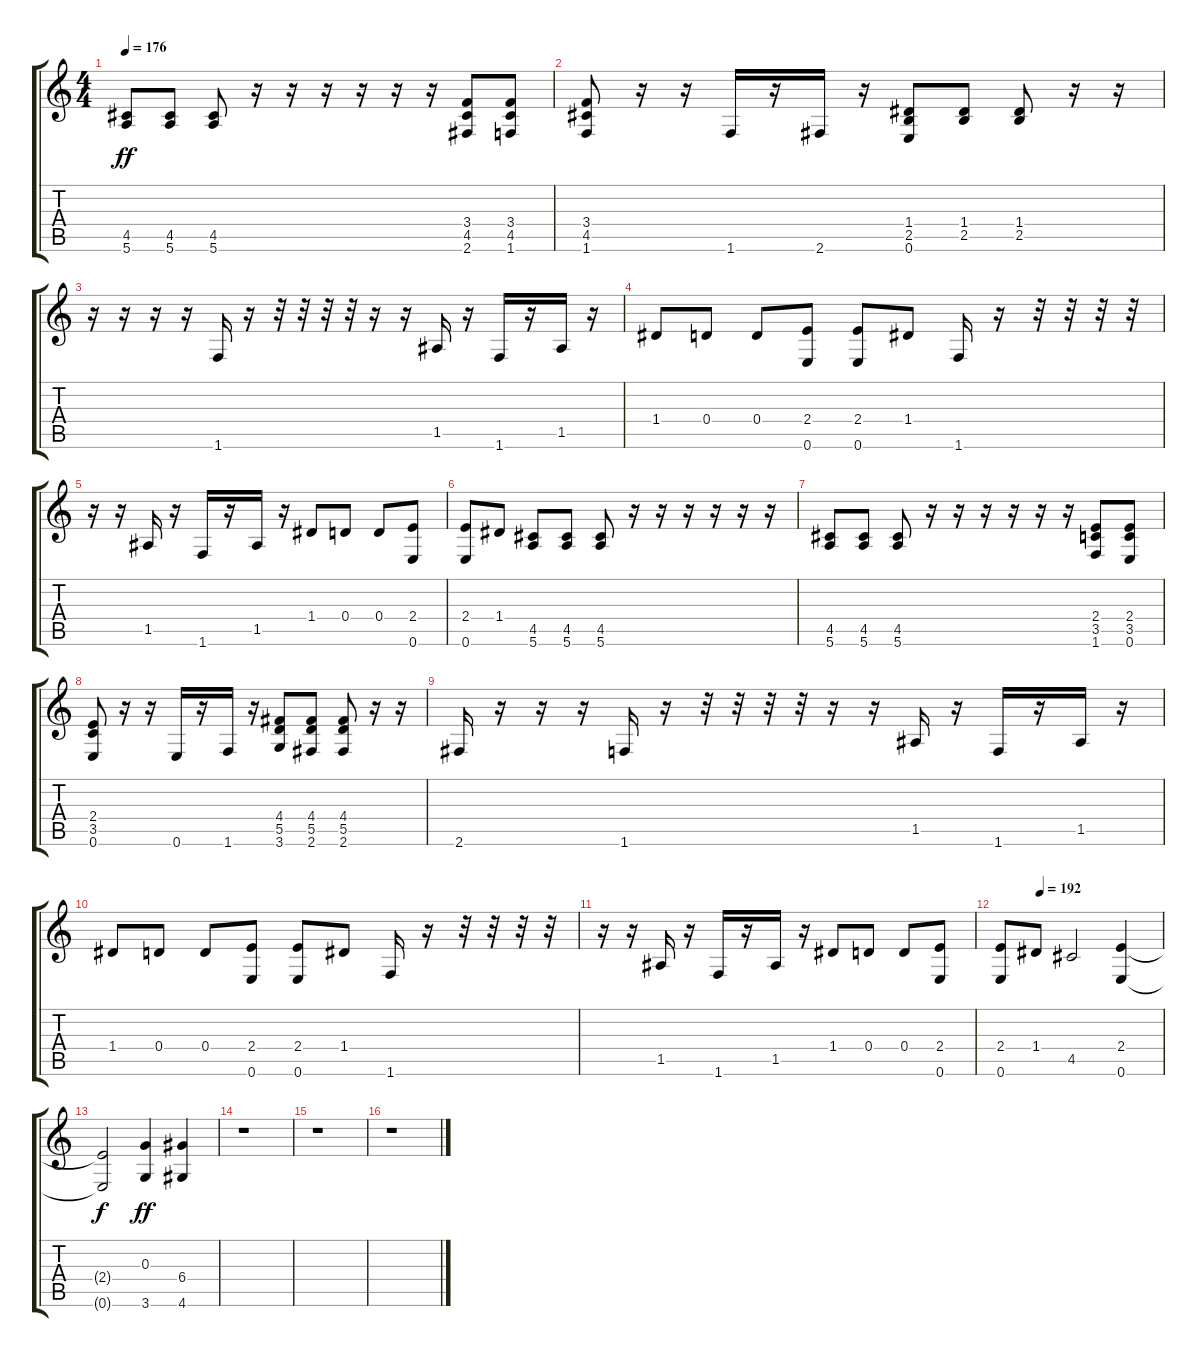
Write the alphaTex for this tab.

\track "" {instrument distortionguitar}
\staff {score tabs}
\tuning (E4 B3 G3 D3 A2 E2) {hide}
\ts (4 4)
\tempo 176
\clef g2
\ks c
(4.5 5.6).8{dy ff} (4.5 5.6).8 (4.5 5.6).8 r.16 r.16 r.16 r.16 r.16 r.16 (3.4 4.5 2.6).8 (3.4 4.5 1.6).8 |
(3.4 4.5 1.6).8 r.16 r.16 1.6.16 r.16 2.6.16 r.16 (1.4 2.5 0.6).8 (1.4 2.5).8 (1.4 2.5).8 r.16 r.16 |
r.16 r.16 r.16 r.16 1.6.16 r.16 r.32 r.32 r.32 r.32 r.16 r.16 1.5.16 r.16 1.6.16 r.16 1.5.16 r.16 |
1.4.8 0.4.8 0.4.8 (2.4 0.6).8 (2.4 0.6).8 1.4.8 1.6.16 r.16 r.32 r.32 r.32 r.32 |
r.16 r.16 1.5.16 r.16 1.6.16 r.16 1.5.16 r.16 1.4.8 0.4.8 0.4.8 (2.4 0.6).8 |
(2.4 0.6).8 1.4.8 (4.5 5.6).8 (4.5 5.6).8 (4.5 5.6).8 r.16 r.16 r.16 r.16 r.16 r.16 |
(4.5 5.6).8 (4.5 5.6).8 (4.5 5.6).8 r.16 r.16 r.16 r.16 r.16 r.16 (2.4 3.5 1.6).8 (2.4 3.5 0.6).8 |
(2.4 3.5 0.6).8 r.16 r.16 0.6.16 r.16 1.6.16 r.16 (4.4 5.5 3.6).8 (4.4 5.5 2.6).8 (4.4 5.5 2.6).8 r.16 r.16 |
2.6.16 r.16 r.16 r.16 1.6.16 r.16 r.32 r.32 r.32 r.32 r.16 r.16 1.5.16 r.16 1.6.16 r.16 1.5.16 r.16 |
1.4.8 0.4.8 0.4.8 (2.4 0.6).8 (2.4 0.6).8 1.4.8 1.6.16 r.16 r.32 r.32 r.32 r.32 |
r.16 r.16 1.5.16 r.16 1.6.16 r.16 1.5.16 r.16 1.4.8 0.4.8 0.4.8 (2.4 0.6).8 |
\tempo (192 0.25)
(2.4 0.6).8 1.4.8 4.5.2 (2.4 0.6).4 |
(2.4{t} 0.6{t}).2{dy f} (0.3 3.6).4{dy ff} (6.4 4.6).4 |
r.1 |
r.1 |
r.1
